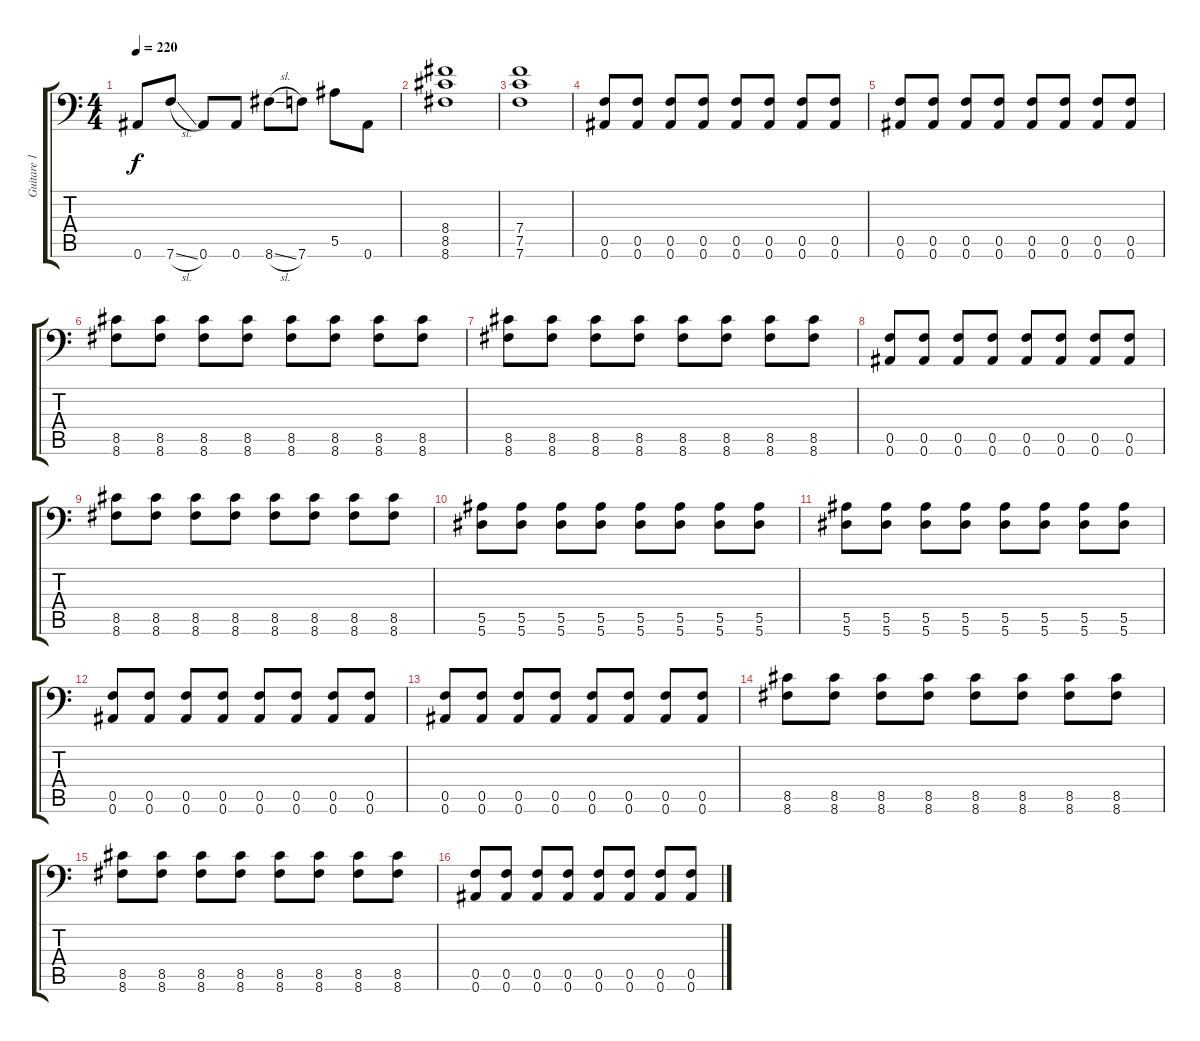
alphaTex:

\track ("Guitare 1" "Guitare 1") {instrument distortionguitar}
\staff {score tabs}
\tuning (C4 G3 Eb3 Bb2 F2 Bb1) {hide}
\ts (4 4)
\tempo 220
\clef f4
\ks c
0.6.8{dy f} 7.6{sl}.8 0.6.8 0.6.8 8.6{sl}.8 7.6.8 5.5.8 0.6.8 |
(8.4 8.5 8.6).1 |
(7.4 7.5 7.6).1 |
(0.5 0.6).8 (0.5 0.6).8 (0.5 0.6).8 (0.5 0.6).8 (0.5 0.6).8 (0.5 0.6).8 (0.5 0.6).8 (0.5 0.6).8 |
(0.5 0.6).8 (0.5 0.6).8 (0.5 0.6).8 (0.5 0.6).8 (0.5 0.6).8 (0.5 0.6).8 (0.5 0.6).8 (0.5 0.6).8 |
(8.5 8.6).8 (8.5 8.6).8 (8.5 8.6).8 (8.5 8.6).8 (8.5 8.6).8 (8.5 8.6).8 (8.5 8.6).8 (8.5 8.6).8 |
(8.5 8.6).8 (8.5 8.6).8 (8.5 8.6).8 (8.5 8.6).8 (8.5 8.6).8 (8.5 8.6).8 (8.5 8.6).8 (8.5 8.6).8 |
(0.5 0.6).8 (0.5 0.6).8 (0.5 0.6).8 (0.5 0.6).8 (0.5 0.6).8 (0.5 0.6).8 (0.5 0.6).8 (0.5 0.6).8 |
(8.5 8.6).8 (8.5 8.6).8 (8.5 8.6).8 (8.5 8.6).8 (8.5 8.6).8 (8.5 8.6).8 (8.5 8.6).8 (8.5 8.6).8 |
(5.5 5.6).8 (5.5 5.6).8 (5.5 5.6).8 (5.5 5.6).8 (5.5 5.6).8 (5.5 5.6).8 (5.5 5.6).8 (5.5 5.6).8 |
(5.5 5.6).8 (5.5 5.6).8 (5.5 5.6).8 (5.5 5.6).8 (5.5 5.6).8 (5.5 5.6).8 (5.5 5.6).8 (5.5 5.6).8 |
(0.5 0.6).8 (0.5 0.6).8 (0.5 0.6).8 (0.5 0.6).8 (0.5 0.6).8 (0.5 0.6).8 (0.5 0.6).8 (0.5 0.6).8 |
(0.5 0.6).8 (0.5 0.6).8 (0.5 0.6).8 (0.5 0.6).8 (0.5 0.6).8 (0.5 0.6).8 (0.5 0.6).8 (0.5 0.6).8 |
(8.5 8.6).8 (8.5 8.6).8 (8.5 8.6).8 (8.5 8.6).8 (8.5 8.6).8 (8.5 8.6).8 (8.5 8.6).8 (8.5 8.6).8 |
(8.5 8.6).8 (8.5 8.6).8 (8.5 8.6).8 (8.5 8.6).8 (8.5 8.6).8 (8.5 8.6).8 (8.5 8.6).8 (8.5 8.6).8 |
(0.5 0.6).8 (0.5 0.6).8 (0.5 0.6).8 (0.5 0.6).8 (0.5 0.6).8 (0.5 0.6).8 (0.5 0.6).8 (0.5 0.6).8
